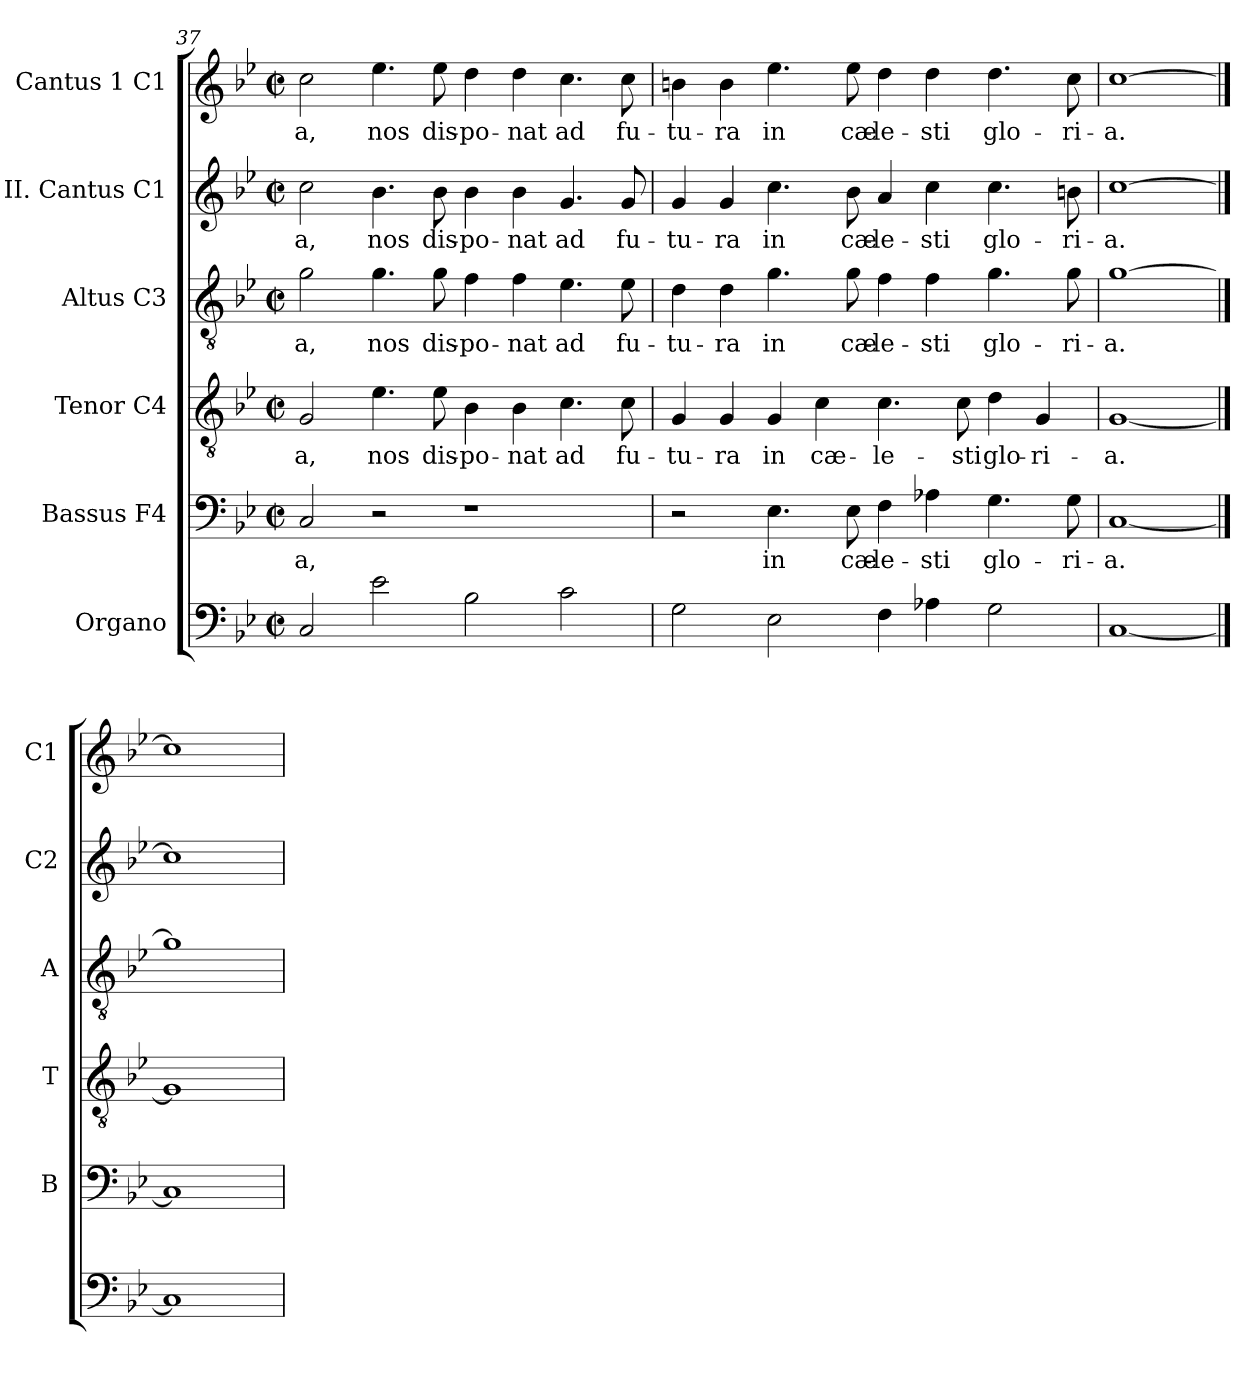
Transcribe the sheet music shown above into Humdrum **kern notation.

**kern	**kern	**text	**kern	**text	**kern	**text	**kern	**text	**kern	**text
*part6	*part5	*part5	*part4	*part4	*part3	*part3	*part2	*part2	*part1	*part1
*staff6	*staff5	*staff5	*staff4	*staff4	*staff3	*staff3	*staff2	*staff2	*staff1	*staff1
*I"Organo	*I"Bassus  F4	*	*I"Tenor  C4	*	*I"Altus  C3	*	*I"II. Cantus  C1	*	*I"Cantus 1  C1	*
*	*I'B	*	*I'T	*	*I'A	*	*I'C2	*	*I'C1	*
!!LO:PB:g=z
*clefF4	*clefF4	*	*clefGv2	*	*clefGv2	*	*clefG2	*	*clefG2	*
*k[b-e-]	*k[b-e-]	*	*k[b-e-]	*	*k[b-e-]	*	*k[b-e-]	*	*k[b-e-]	*
*B-:	*B-:	*	*B-:	*	*B-:	*	*B-:	*	*B-:	*
*M2/2	*M2/2	*	*M2/2	*	*M2/2	*	*M2/2	*	*M2/2	*
*met(c|)	*met(c|)	*	*met(c|)	*	*met(c|)	*	*met(c|)	*	*met(c|)	*
=37	=37	=37	=37	=37	=37	=37	=37	=37	=37	=37
!	!	!LO:LY:b:cj	!	!LO:LY:b:cj	!	!LO:LY:b:cj	!	!LO:LY:b:cj	!	!LO:LY:b:cj
2C/	2C/	-a,	2G/	-a,	2g\	-a,	2cc\	-a,	2cc\	-a,
!	!	!	!	!LO:LY:b:cj	!	!LO:LY:b:cj	!	!LO:LY:b:cj	!	!LO:LY:b:cj
2e-\	2r	.	4.e-\	nos	4.g\	nos	4.b-\	nos	4.ee-\	nos
!	!	!	!	!LO:LY:b:cj	!	!LO:LY:b:cj	!	!LO:LY:b:cj	!	!LO:LY:b:cj
.	.	.	8e-\	dis-	8g\	dis-	8b-\	dis-	8ee-\	dis-
!	!	!	!	!LO:LY:b:cj	!	!LO:LY:b:cj	!	!LO:LY:b:cj	!	!LO:LY:b:cj
2B-\	1r	.	4B-\	-po-	4f\	-po-	4b-\	-po-	4dd\	-po-
!	!	!	!	!LO:LY:b:cj	!	!LO:LY:b:cj	!	!LO:LY:b:cj	!	!LO:LY:b:cj
.	.	.	4B-\	-nat	4f\	-nat	4b-\	-nat	4dd\	-nat
!	!	!	!	!LO:LY:b:cj	!	!LO:LY:b:cj	!	!LO:LY:b:cj	!	!LO:LY:b:cj
2c\	.	.	4.c\	ad	4.e-\	ad	4.g/	ad	4.cc\	ad
!	!	!	!	!LO:LY:b:cj	!	!LO:LY:b:cj	!	!LO:LY:b:cj	!	!LO:LY:b:cj
.	.	.	8c\	fu-	8e-\	fu-	8g/	fu-	8cc\	fu-
=38	=38	=38	=38	=38	=38	=38	=38	=38	=38	=38
!	!	!	!	!LO:LY:b:cj	!	!LO:LY:b:cj	!	!LO:LY:b:cj	!	!LO:LY:b:cj
2G\	2r	.	4G/	-tu-	4d\	-tu-	4g/	-tu-	4bn\	-tu-
!	!	!	!	!LO:LY:b:cj	!	!LO:LY:b:cj	!	!LO:LY:b:cj	!	!LO:LY:b:cj
.	.	.	4G/	-ra	4d\	-ra	4g/	-ra	4b\	-ra
!	!	!LO:LY:b:cj	!	!LO:LY:b:cj	!	!LO:LY:b:cj	!	!LO:LY:b:cj	!	!LO:LY:b:cj
2E-\	4.E-\	in	4G/	in	4.g\	in	4.cc\	in	4.ee-\	in
!	!	!	!	!LO:LY:b:cj	!	!	!	!	!	!
.	.	.	4c\	cæ-	.	.	.	.	.	.
!	!	!LO:LY:b:cj	!	!	!	!LO:LY:b:cj	!	!LO:LY:b:cj	!	!LO:LY:b:cj
.	8E-\	cæ-	.	.	8g\	cæ-	8b-\	cæ-	8ee-\	cæ-
!	!	!LO:LY:b:cj	!	!LO:LY:b:cj	!	!LO:LY:b:cj	!	!LO:LY:b:cj	!	!LO:LY:b:cj
4F\	4F\	-le-	4.c\	-le-	4f\	-le-	4a/	-le-	4dd\	-le-
!	!	!LO:LY:b:cj	!	!	!	!LO:LY:b:cj	!	!LO:LY:b:cj	!	!LO:LY:b:cj
4A-X\	4A-X\	-sti	.	.	4f\	-sti	4cc\	-sti	4dd\	-sti
!	!	!	!	!LO:LY:b:cj	!	!	!	!	!	!
.	.	.	8c\	-sti	.	.	.	.	.	.
!	!	!LO:LY:b:cj	!	!LO:LY:b:cj	!	!LO:LY:b:cj	!	!LO:LY:b:cj	!	!LO:LY:b:cj
2G\	4.G\	glo-	4d\	glo-	4.g\	glo-	4.cc\	glo-	4.dd\	glo-
!	!	!	!	!LO:LY:b:cj	!	!	!	!	!	!
.	.	.	4G/	-ri-	.	.	.	.	.	.
!	!	!LO:LY:b:cj	!	!	!	!LO:LY:b:cj	!	!LO:LY:b:cj	!	!LO:LY:b:cj
.	8G\	-ri-	.	.	8g\	-ri-	8bn\	-ri-	8cc\	-ri-
=39	=39	=39	=39	=39	=39	=39	=39	=39	=39	=39
!	!	!LO:LY:b:cj	!	!LO:LY:b:cj	!	!LO:LY:b:cj	!	!LO:LY:b:cj	!	!LO:LY:b:cj
[1C	[1C	-a.	[1G	-a.	[1g	-a.	[1cc	-a.	[1cc	-a.
==40	==40	==40	==40	==40	==40	==40	==40	==40	==40	==40
1C]	1C]	.	1G]	.	1g]	.	1cc]	.	1cc]	.
=	=	=	=	=	=	=	=	=	=	=
*-	*-	*-	*-	*-	*-	*-	*-	*-	*-	*-
